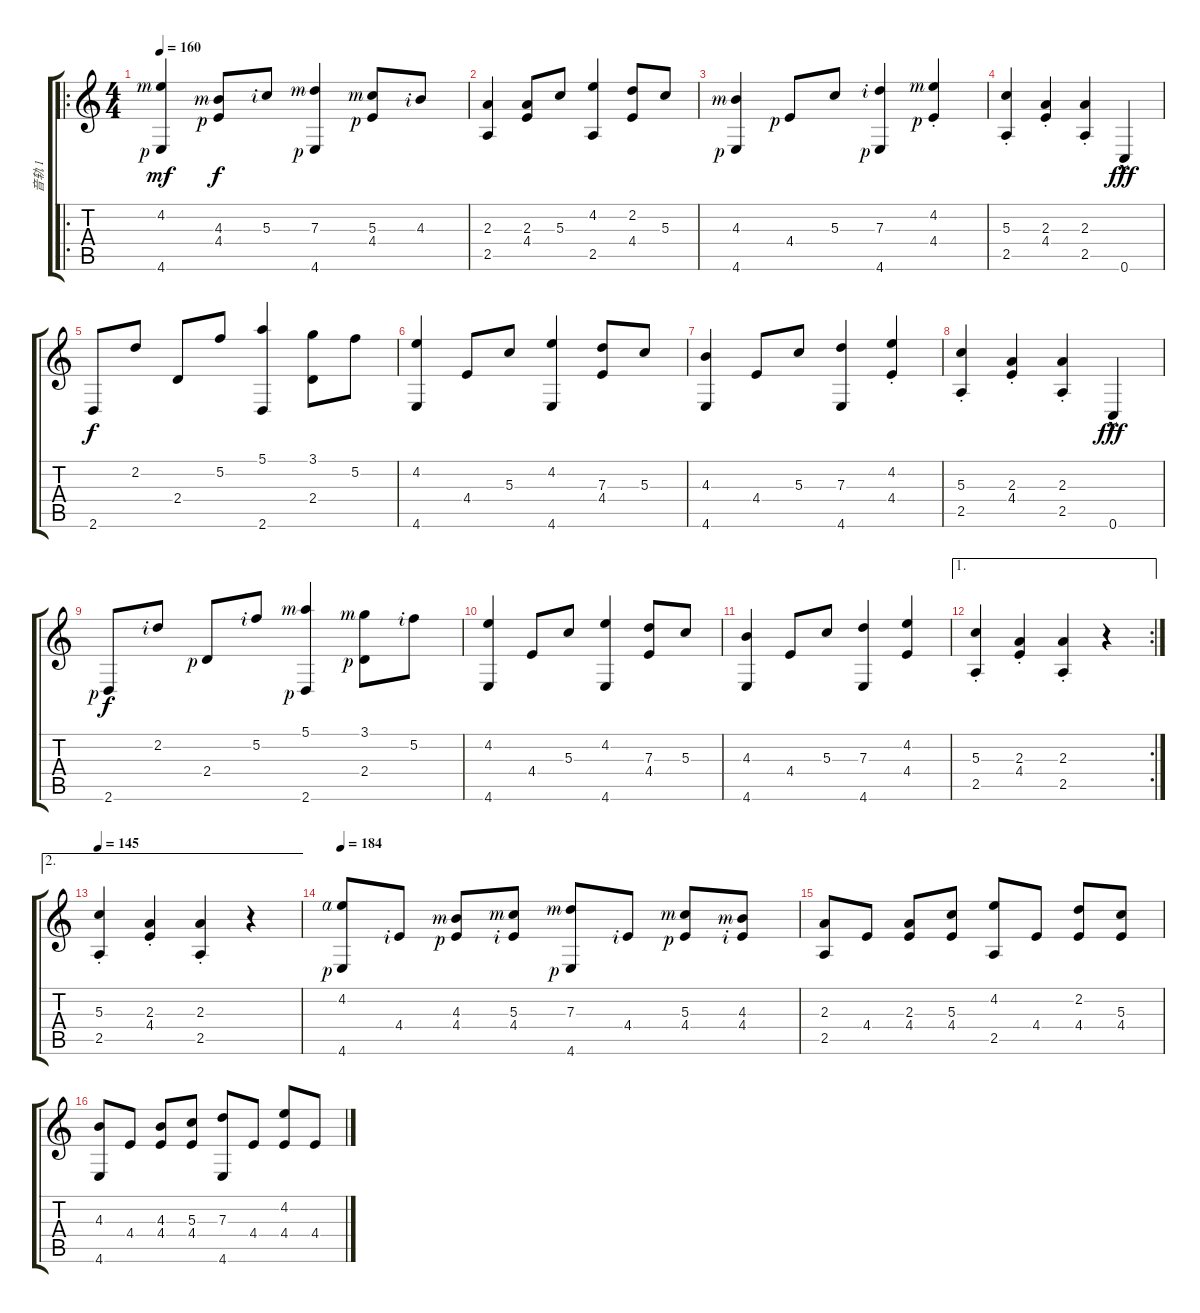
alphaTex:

\track ("音轨 1" "音轨 1") {instrument acousticguitarsteel}
\staff {score tabs}
\tuning (E4 C4 G3 C3 G2 C2) {hide}
\ro
\ts (4 4)
\tempo 160
\clef g2
\ks c
(4.2{rf 3} 4.6{rf 1}).4{dy mf instrument acousticguitarsteel} (4.3{rf 3} 4.4{rf 1}).8{dy f} 5.3{rf 2}.8 (7.3{rf 3} 4.6{rf 1}).4 (5.3{rf 3} 4.4{rf 1}).8 4.3{rf 2}.8 |
(2.3 2.5).4 (2.3 4.4).8 5.3.8 (4.2 2.5).4 (2.2 4.4).8 5.3.8 |
(4.3{rf 3} 4.6{rf 1}).4 4.4{rf 1}.8 5.3.8 (7.3{rf 2} 4.6{rf 1}).4 (4.2{st rf 3} 4.4{st rf 1}).4 |
(5.3{st} 2.5{st}).4 (2.3{st} 4.4{st}).4 (2.3{st} 2.5{st}).4 0.6{hac}.4{dy fff} |
2.6.8{dy f} 2.2.8 2.4.8 5.2.8 (5.1 2.6).4 (3.1 2.4).8 5.2.8 |
(4.2 4.6).4 4.4.8 5.3.8 (4.2 4.6).4 (7.3 4.4).8 5.3.8 |
(4.3 4.6).4 4.4.8 5.3.8 (7.3 4.6).4 (4.2{st} 4.4{st}).4 |
(5.3{st} 2.5{st}).4 (2.3{st} 4.4{st}).4 (2.3{st} 2.5{st}).4 0.6{hac}.4{dy fff} |
2.6{rf 1}.8{dy f} 2.2{rf 2}.8 2.4{rf 1}.8 5.2{rf 2}.8 (5.1{rf 3} 2.6{rf 1}).4 (3.1{rf 3} 2.4{rf 1}).8 5.2{rf 2}.8 |
(4.2 4.6).4 4.4.8 5.3.8 (4.2 4.6).4 (7.3 4.4).8 5.3.8 |
(4.3 4.6).4 4.4.8 5.3.8 (7.3 4.6).4 (4.2 4.4).4 |
\ae 1
\rc 2
(5.3{st} 2.5{st}).4 (2.3{st} 4.4{st}).4 (2.3{st} 2.5{st}).4 r.4 |
\ae 2
\tempo 145
(5.3{st} 2.5{st}).4 (2.3{st} 4.4{st}).4 (2.3{st} 2.5{st}).4 r.4 |
\tempo 184
(4.2{rf 4} 4.6{rf 1}).8 4.4{rf 2}.8 (4.3{rf 3} 4.4{rf 1}).8 (5.3{rf 3} 4.4{rf 2}).8 (7.3{rf 3} 4.6{rf 1}).8 4.4{rf 2}.8 (5.3{rf 3} 4.4{rf 1}).8 (4.3{rf 3} 4.4{rf 2}).8 |
(2.3 2.5).8 4.4.8 (2.3 4.4).8 (5.3 4.4).8 (4.2 2.5).8 4.4.8 (2.2 4.4).8 (5.3 4.4).8 |
(4.3 4.6).8 4.4.8 (4.3 4.4).8 (5.3 4.4).8 (7.3 4.6).8 4.4.8 (4.2 4.4).8 4.4.8
